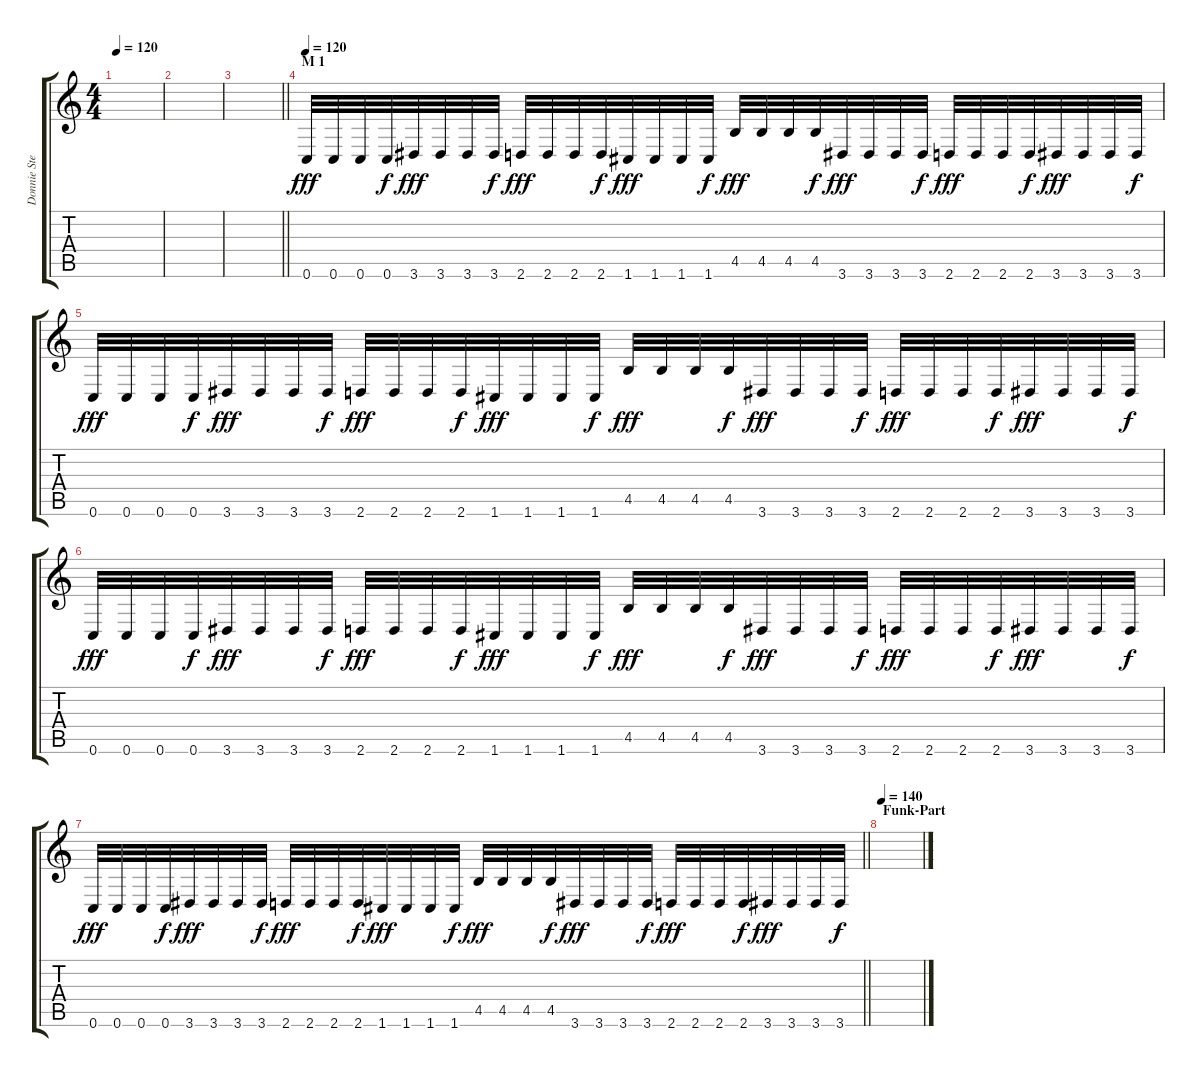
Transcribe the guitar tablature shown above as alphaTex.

\track ("Donnie Steele" "Donnie Ste") {instrument distortionguitar}
\staff {score tabs}
\tuning (D4 A3 F3 C3 G2 C2) {hide}
\ts (4 4)
\tempo 120
\clef g2
\ks c
|
|
\barLineRight lightlight
|
\section ("" "M 1")
\tempo 120
0.6.32{dy fff volume 13 instrument distortionguitar} 0.6.32 0.6.32 0.6.32{dy f} 3.6.32{dy fff} 3.6.32 3.6.32 3.6.32{dy f} 2.6.32{dy fff} 2.6.32 2.6.32 2.6.32{dy f} 1.6.32{dy fff} 1.6.32 1.6.32 1.6.32{dy f} 4.5.32{dy fff} 4.5.32 4.5.32 4.5.32{dy f} 3.6.32{dy fff} 3.6.32 3.6.32 3.6.32{dy f} 2.6.32{dy fff} 2.6.32 2.6.32 2.6.32{dy f} 3.6.32{dy fff} 3.6.32 3.6.32 3.6.32{dy f} |
0.6.32{dy fff} 0.6.32 0.6.32 0.6.32{dy f} 3.6.32{dy fff} 3.6.32 3.6.32 3.6.32{dy f} 2.6.32{dy fff} 2.6.32 2.6.32 2.6.32{dy f} 1.6.32{dy fff} 1.6.32 1.6.32 1.6.32{dy f} 4.5.32{dy fff} 4.5.32 4.5.32 4.5.32{dy f} 3.6.32{dy fff} 3.6.32 3.6.32 3.6.32{dy f} 2.6.32{dy fff} 2.6.32 2.6.32 2.6.32{dy f} 3.6.32{dy fff} 3.6.32 3.6.32 3.6.32{dy f} |
0.6.32{dy fff} 0.6.32 0.6.32 0.6.32{dy f} 3.6.32{dy fff} 3.6.32 3.6.32 3.6.32{dy f} 2.6.32{dy fff} 2.6.32 2.6.32 2.6.32{dy f} 1.6.32{dy fff} 1.6.32 1.6.32 1.6.32{dy f} 4.5.32{dy fff} 4.5.32 4.5.32 4.5.32{dy f} 3.6.32{dy fff} 3.6.32 3.6.32 3.6.32{dy f} 2.6.32{dy fff} 2.6.32 2.6.32 2.6.32{dy f} 3.6.32{dy fff} 3.6.32 3.6.32 3.6.32{dy f} |
\barLineRight lightlight
0.6.32{dy fff} 0.6.32 0.6.32 0.6.32{dy f} 3.6.32{dy fff} 3.6.32 3.6.32 3.6.32{dy f} 2.6.32{dy fff} 2.6.32 2.6.32 2.6.32{dy f} 1.6.32{dy fff} 1.6.32 1.6.32 1.6.32{dy f} 4.5.32{dy fff} 4.5.32 4.5.32 4.5.32{dy f} 3.6.32{dy fff} 3.6.32 3.6.32 3.6.32{dy f} 2.6.32{dy fff} 2.6.32 2.6.32 2.6.32{dy f} 3.6.32{dy fff} 3.6.32 3.6.32 3.6.32{dy f} |
\section ("" "Funk-Part")
\tempo 140
